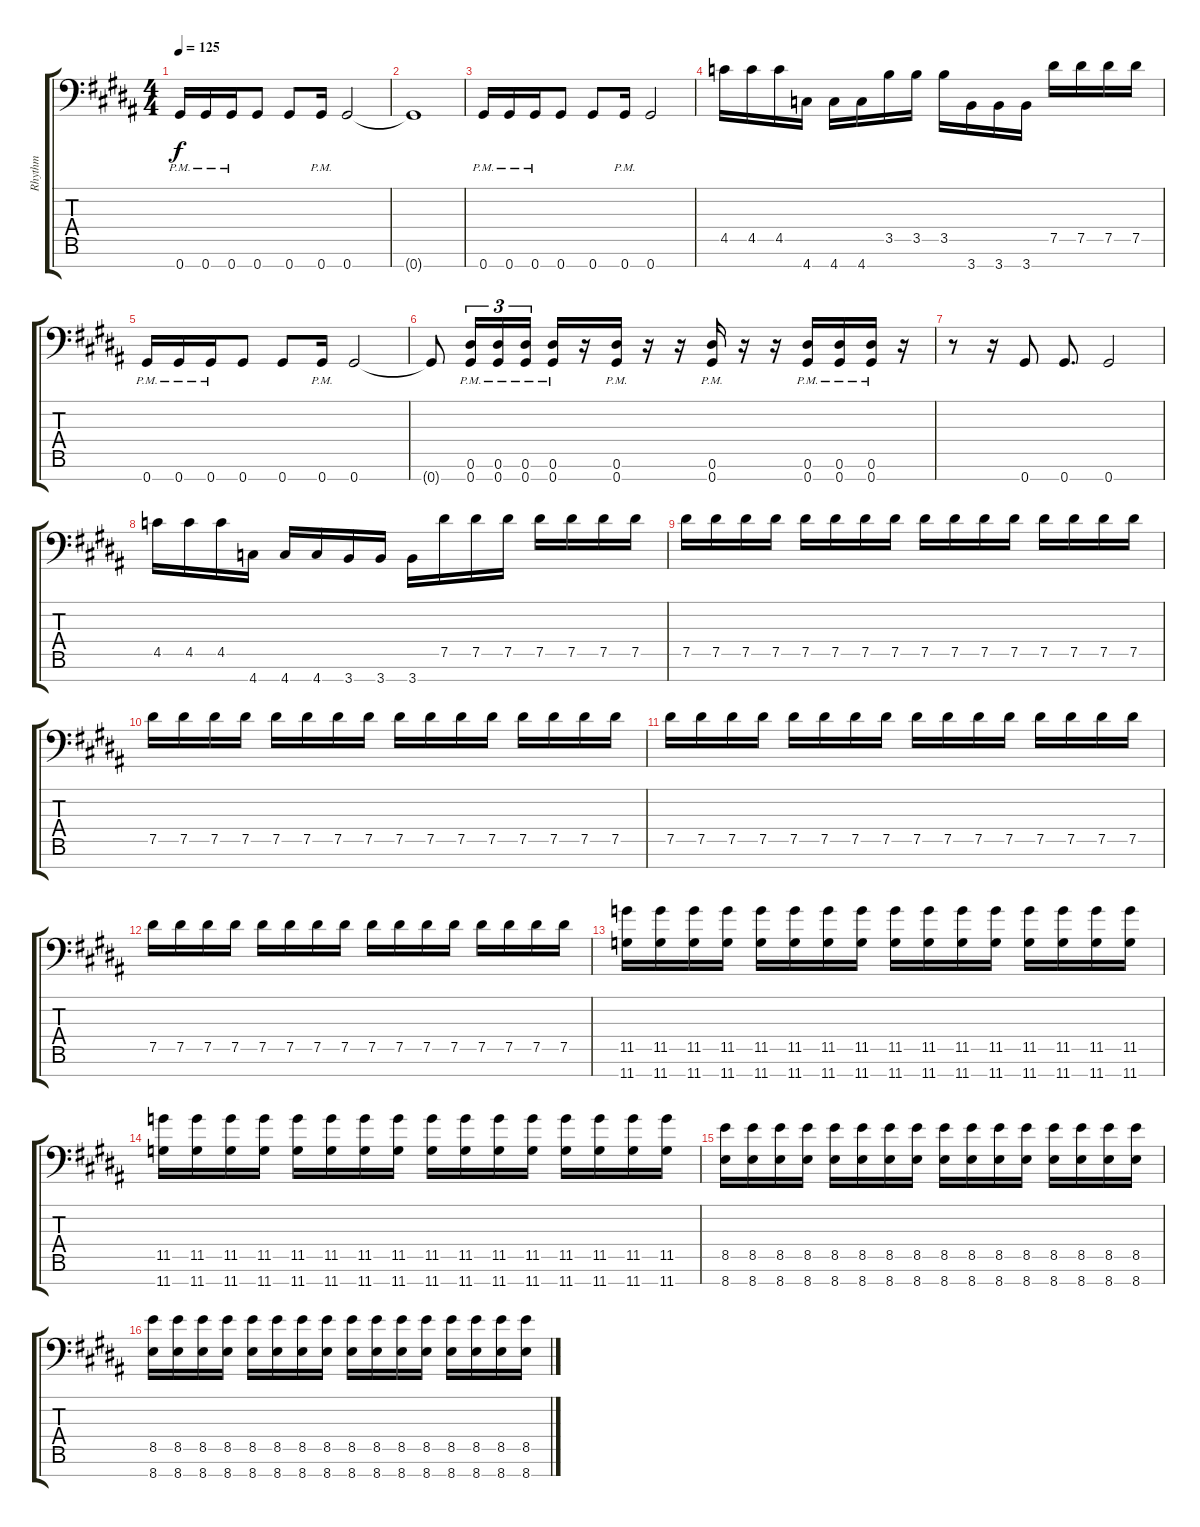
\track ("Rhythm" "Rhythm") {instrument distortionguitar}
\staff {score tabs}
\tuning (Eb4 Bb3 F3 Db3 Ab2 Eb2 Ab1) {hide}
\ts (4 4)
\tempo 125
\clef f4
\ks g#minor
0.7{pm}.16{dy f} 0.7{pm}.16 0.7{pm}.16 0.7.8 0.7.8 0.7{pm}.16 0.7.2 |
0.7{t}.1 |
0.7{pm}.16 0.7{pm}.16 0.7{pm}.16 0.7.8 0.7.8 0.7{pm}.16 0.7.2 |
4.5.16 4.5.16 4.5.16 4.7.16 4.7.16 4.7.16 3.5.16 3.5.16 3.5.16 3.7.16 3.7.16 3.7.16 7.5.16 7.5.16 7.5.16 7.5.16 |
0.7{pm}.16 0.7{pm}.16 0.7{pm}.16 0.7.8 0.7.8 0.7{pm}.16 0.7.2 |
0.7{t}.8 (0.6{pm} 0.7{pm}).16{tu (3 2)} (0.6{pm} 0.7{pm}).16{tu (3 2)} (0.6{pm} 0.7{pm}).16{tu (3 2)} (0.6{pm} 0.7{pm}).16 r.16 (0.6{pm} 0.7{pm}).16 r.16 r.16 (0.6{pm} 0.7{pm}).16 r.16 r.16 (0.6{pm} 0.7{pm}).16 (0.6{pm} 0.7{pm}).16 (0.6{pm} 0.7{pm}).16 r.16 |
r.8 r.16 0.7.8 0.7.8{d} 0.7.2 |
4.5.16 4.5.16 4.5.16 4.7.16 4.7.16 4.7.16 3.7.16 3.7.16 3.7.16 7.5.16 7.5.16 7.5.16 7.5.16 7.5.16 7.5.16 7.5.16 |
7.5.16 7.5.16 7.5.16 7.5.16 7.5.16 7.5.16 7.5.16 7.5.16 7.5.16 7.5.16 7.5.16 7.5.16 7.5.16 7.5.16 7.5.16 7.5.16 |
7.5.16 7.5.16 7.5.16 7.5.16 7.5.16 7.5.16 7.5.16 7.5.16 7.5.16 7.5.16 7.5.16 7.5.16 7.5.16 7.5.16 7.5.16 7.5.16 |
7.5.16 7.5.16 7.5.16 7.5.16 7.5.16 7.5.16 7.5.16 7.5.16 7.5.16 7.5.16 7.5.16 7.5.16 7.5.16 7.5.16 7.5.16 7.5.16 |
7.5.16 7.5.16 7.5.16 7.5.16 7.5.16 7.5.16 7.5.16 7.5.16 7.5.16 7.5.16 7.5.16 7.5.16 7.5.16 7.5.16 7.5.16 7.5.16 |
(11.5 11.7).16 (11.5 11.7).16 (11.5 11.7).16 (11.5 11.7).16 (11.5 11.7).16 (11.5 11.7).16 (11.5 11.7).16 (11.5 11.7).16 (11.5 11.7).16 (11.5 11.7).16 (11.5 11.7).16 (11.5 11.7).16 (11.5 11.7).16 (11.5 11.7).16 (11.5 11.7).16 (11.5 11.7).16 |
(11.5 11.7).16 (11.5 11.7).16 (11.5 11.7).16 (11.5 11.7).16 (11.5 11.7).16 (11.5 11.7).16 (11.5 11.7).16 (11.5 11.7).16 (11.5 11.7).16 (11.5 11.7).16 (11.5 11.7).16 (11.5 11.7).16 (11.5 11.7).16 (11.5 11.7).16 (11.5 11.7).16 (11.5 11.7).16 |
(8.5 8.7).16 (8.5 8.7).16 (8.5 8.7).16 (8.5 8.7).16 (8.5 8.7).16 (8.5 8.7).16 (8.5 8.7).16 (8.5 8.7).16 (8.5 8.7).16 (8.5 8.7).16 (8.5 8.7).16 (8.5 8.7).16 (8.5 8.7).16 (8.5 8.7).16 (8.5 8.7).16 (8.5 8.7).16 |
(8.5 8.7).16 (8.5 8.7).16 (8.5 8.7).16 (8.5 8.7).16 (8.5 8.7).16 (8.5 8.7).16 (8.5 8.7).16 (8.5 8.7).16 (8.5 8.7).16 (8.5 8.7).16 (8.5 8.7).16 (8.5 8.7).16 (8.5 8.7).16 (8.5 8.7).16 (8.5 8.7).16 (8.5 8.7).16
